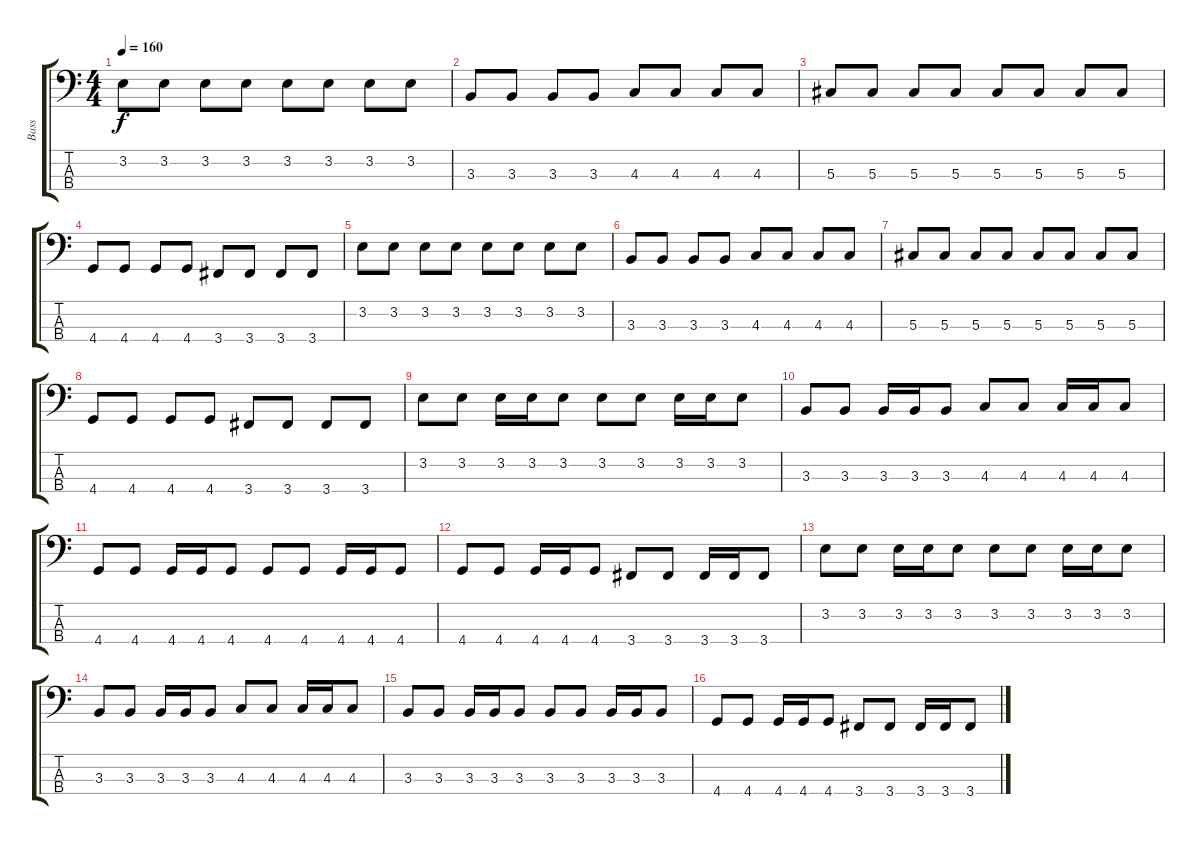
\track ("Bass" "Bass") {instrument electricbasspick}
\staff {score tabs}
\tuning (Gb2 Db2 Ab1 Eb1) {hide}
\ts (4 4)
\tempo 160
\clef f4
\ks c
3.2.8{dy f} 3.2.8 3.2.8 3.2.8 3.2.8 3.2.8 3.2.8 3.2.8 |
3.3.8 3.3.8 3.3.8 3.3.8 4.3.8 4.3.8 4.3.8 4.3.8 |
5.3.8 5.3.8 5.3.8 5.3.8 5.3.8 5.3.8 5.3.8 5.3.8 |
4.4.8 4.4.8 4.4.8 4.4.8 3.4.8 3.4.8 3.4.8 3.4.8 |
3.2.8 3.2.8 3.2.8 3.2.8 3.2.8 3.2.8 3.2.8 3.2.8 |
3.3.8 3.3.8 3.3.8 3.3.8 4.3.8 4.3.8 4.3.8 4.3.8 |
5.3.8 5.3.8 5.3.8 5.3.8 5.3.8 5.3.8 5.3.8 5.3.8 |
4.4.8 4.4.8 4.4.8 4.4.8 3.4.8 3.4.8 3.4.8 3.4.8 |
3.2.8 3.2.8 3.2.16 3.2.16 3.2.8 3.2.8 3.2.8 3.2.16 3.2.16 3.2.8 |
3.3.8 3.3.8 3.3.16 3.3.16 3.3.8 4.3.8 4.3.8 4.3.16 4.3.16 4.3.8 |
4.4.8 4.4.8 4.4.16 4.4.16 4.4.8 4.4.8 4.4.8 4.4.16 4.4.16 4.4.8 |
4.4.8 4.4.8 4.4.16 4.4.16 4.4.8 3.4.8 3.4.8 3.4.16 3.4.16 3.4.8 |
3.2.8 3.2.8 3.2.16 3.2.16 3.2.8 3.2.8 3.2.8 3.2.16 3.2.16 3.2.8 |
3.3.8 3.3.8 3.3.16 3.3.16 3.3.8 4.3.8 4.3.8 4.3.16 4.3.16 4.3.8 |
3.3.8 3.3.8 3.3.16 3.3.16 3.3.8 3.3.8 3.3.8 3.3.16 3.3.16 3.3.8 |
4.4.8 4.4.8 4.4.16 4.4.16 4.4.8 3.4.8 3.4.8 3.4.16 3.4.16 3.4.8
